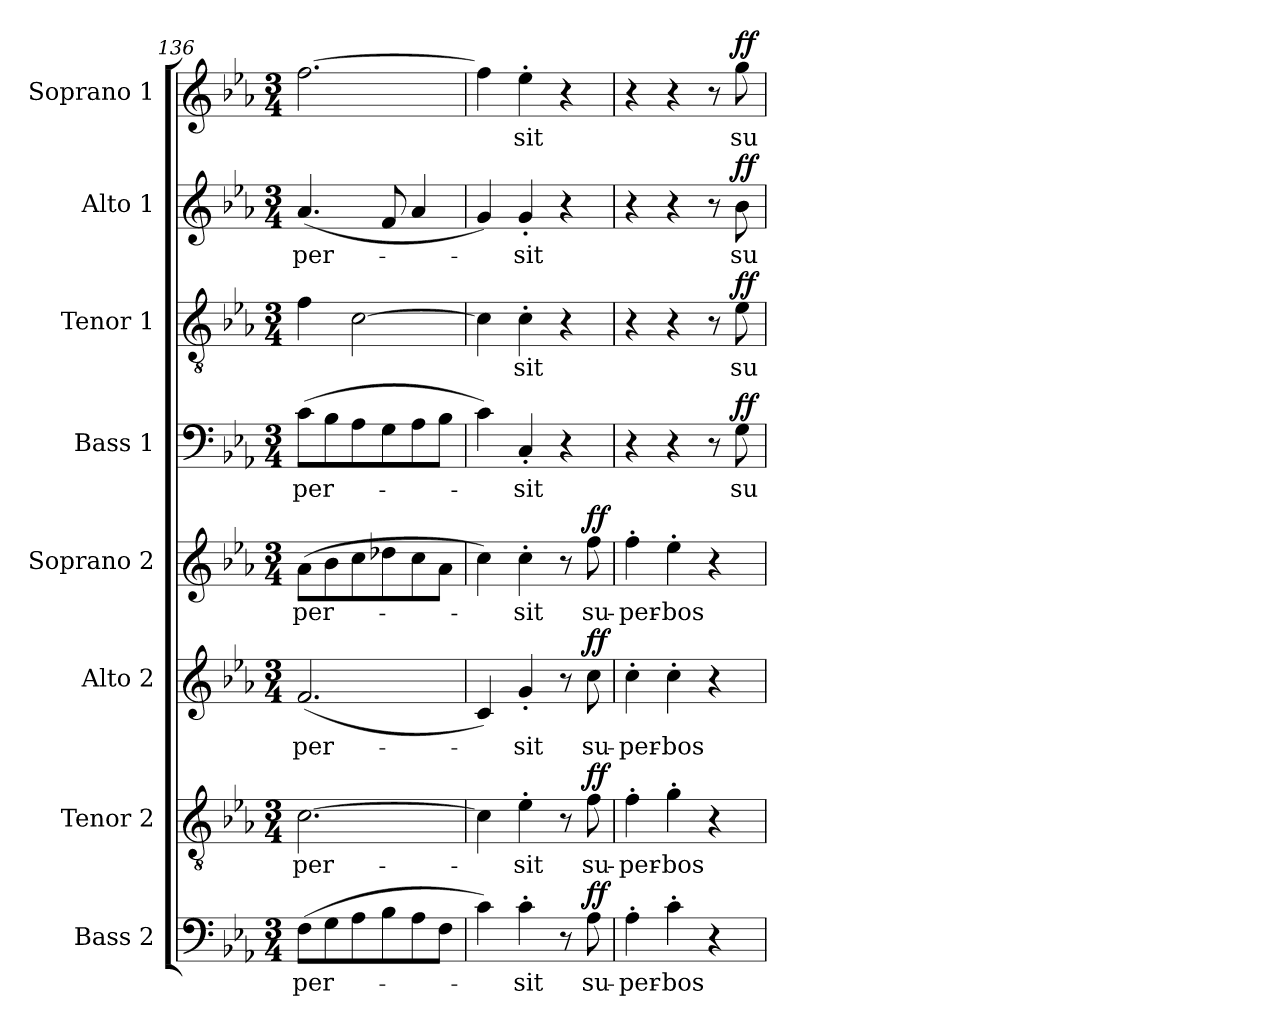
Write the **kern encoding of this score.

**kern	**text	**dynam	**kern	**text	**dynam	**kern	**text	**dynam	**kern	**text	**dynam	**kern	**text	**dynam	**kern	**text	**dynam	**kern	**text	**dynam	**kern	**text	**dynam
*part8	*part8	*part8	*part7	*part7	*part7	*part6	*part6	*part6	*part5	*part5	*part5	*part4	*part4	*part4	*part3	*part3	*part3	*part2	*part2	*part2	*part1	*part1	*part1
*staff8	*staff8	*staff8	*staff7	*staff7	*staff7	*staff6	*staff6	*staff6	*staff5	*staff5	*staff5	*staff4	*staff4	*staff4	*staff3	*staff3	*staff3	*staff2	*staff2	*staff2	*staff1	*staff1	*staff1
*I"Bass 2	*	*	*I"Tenor 2	*	*	*I"Alto 2	*	*	*I"Soprano 2	*	*	*I"Bass 1	*	*	*I"Tenor 1	*	*	*I"Alto 1	*	*	*I"Soprano 1	*	*
*I'B 2.	*	*	*I'T 2.	*	*	*I'A 2.	*	*	*I'S 2.	*	*	*I'B 1.	*	*	*I'T 1.	*	*	*I'A 1.	*	*	*I'S 1.	*	*
*clefF4	*	*	*clefGv2	*	*	*clefG2	*	*	*clefG2	*	*	*clefF4	*	*	*clefGv2	*	*	*clefG2	*	*	*clefG2	*	*
*	*	*	*ITrd7c12	*	*	*	*	*	*	*	*	*	*	*	*ITrd7c12	*	*	*	*	*	*	*	*
*k[b-e-a-]	*	*	*k[b-e-a-]	*	*	*k[b-e-a-]	*	*	*k[b-e-a-]	*	*	*k[b-e-a-]	*	*	*k[b-e-a-]	*	*	*k[b-e-a-]	*	*	*k[b-e-a-]	*	*
*E-:	*	*	*E-:	*	*	*E-:	*	*	*E-:	*	*	*E-:	*	*	*E-:	*	*	*E-:	*	*	*E-:	*	*
*M3/4	*	*	*M3/4	*	*	*M3/4	*	*	*M3/4	*	*	*M3/4	*	*	*M3/4	*	*	*M3/4	*	*	*M3/4	*	*
=136	=136	=136	=136	=136	=136	=136	=136	=136	=136	=136	=136	=136	=136	=136	=136	=136	=136	=136	=136	=136	=136	=136	=136
!	!LO:LY:b:color=#000000	!	!	!	!	!	!	!	!	!	!	!	!	!	!	!	!	!	!	!	!	!	!
!	!	!	!	!LO:LY:b:color=#000000	!	!	!	!	!	!	!	!	!	!	!	!	!	!	!	!	!	!	!
!	!	!	!	!	!	!	!LO:LY:b:color=#000000	!	!	!	!	!	!	!	!	!	!	!	!	!	!	!	!
!	!	!	!	!	!	!	!	!	!	!LO:LY:b:color=#000000	!	!	!	!	!	!	!	!	!	!	!	!	!
!	!	!	!	!	!	!	!	!	!	!	!	!	!LO:LY:b:color=#000000	!	!	!	!	!	!	!	!	!	!
!	!	!	!	!	!	!	!	!	!	!	!	!	!	!	!	!	!	!	!LO:LY:b:color=#000000	!	!	!	!
(8Fi\L	-per-	.	[2.Ci\	-per-	.	(2.fi/	-per-	.	(8a-i\L	-per-	.	(8ci\L	-per-	.	4Fi\	.	.	(4.a-i/	-per-	.	[2.ffi\	.	.
8Gi\	.	.	.	.	.	.	.	.	8b-i\	.	.	8B-i\	.	.	.	.	.	.	.	.	.	.	.
8A-i\	.	.	.	.	.	.	.	.	8cci\	.	.	8A-i\	.	.	[2Ci\	.	.	.	.	.	.	.	.
8B-i\	.	.	.	.	.	.	.	.	8dd-Xi\	.	.	8Gi\	.	.	.	.	.	8fi/	.	.	.	.	.
8A-i\	.	.	.	.	.	.	.	.	8cci\	.	.	8A-i\	.	.	.	.	.	4a-i/	.	.	.	.	.
8Fi\J	.	.	.	.	.	.	.	.	8a-i\J	.	.	8B-i\J	.	.	.	.	.	.	.	.	.	.	.
=137	=137	=137	=137	=137	=137	=137	=137	=137	=137	=137	=137	=137	=137	=137	=137	=137	=137	=137	=137	=137	=137	=137	=137
4ci\)	.	.	4Ci\]	.	.	4ci/)	.	.	4cci\)	.	.	4ci\)	.	.	4Ci\]	.	.	4gi/)	.	.	4ffi\]	.	.
!	!LO:LY:b:color=#000000	!	!	!	!	!	!	!	!	!	!	!	!	!	!	!	!	!	!	!	!	!	!
!	!	!	!	!LO:LY:b:color=#000000	!	!	!	!	!	!	!	!	!	!	!	!	!	!	!	!	!	!	!
!	!	!	!	!	!	!	!LO:LY:b:color=#000000	!	!	!	!	!	!	!	!	!	!	!	!	!	!	!	!
!	!	!	!	!	!	!	!	!	!	!LO:LY:b:color=#000000	!	!	!	!	!	!	!	!	!	!	!	!	!
!	!	!	!	!	!	!	!	!	!	!	!	!	!LO:LY:b:color=#000000	!	!	!	!	!	!	!	!	!	!
!	!	!	!	!	!	!	!	!	!	!	!	!	!	!	!	!LO:LY:b:color=#000000	!	!	!	!	!	!	!
!	!	!	!	!	!	!	!	!	!	!	!	!	!	!	!	!	!	!	!LO:LY:b:color=#000000	!	!	!	!
!	!	!	!	!	!	!	!	!	!	!	!	!	!	!	!	!	!	!	!	!	!	!LO:LY:b:color=#000000	!
4c'i\	-sit	.	4E-'i\	-sit	.	4g'i/	-sit	.	4cc'i\	-sit	.	4C'i/	-sit	.	4C'i\	-sit	.	4g'i/	-sit	.	4ee-'i\	-sit	.
8r	.	.	8r	.	.	8r	.	.	8r	.	.	4r	.	.	4r	.	.	4r	.	.	4r	.	.
!	!LO:LY:b:color=#000000	!	!	!	!	!	!	!	!	!	!	!	!	!	!	!	!	!	!	!	!	!	!
!	!	!	!	!LO:LY:b:color=#000000	!	!	!	!	!	!	!	!	!	!	!	!	!	!	!	!	!	!	!
!	!	!	!	!	!	!	!LO:LY:b:color=#000000	!	!	!	!	!	!	!	!	!	!	!	!	!	!	!	!
!	!	!	!	!	!	!	!	!	!	!LO:LY:b:color=#000000	!	!	!	!	!	!	!	!	!	!	!	!	!
8A-i\	su-	ff	8Fi\	su-	ff	8cci\	su-	ff	8ffi\	su-	ff	.	.	.	.	.	.	.	.	.	.	.	.
=138	=138	=138	=138	=138	=138	=138	=138	=138	=138	=138	=138	=138	=138	=138	=138	=138	=138	=138	=138	=138	=138	=138	=138
!	!LO:LY:b:color=#000000	!	!	!	!	!	!	!	!	!	!	!	!	!	!	!	!	!	!	!	!	!	!
!	!	!	!	!LO:LY:b:color=#000000	!	!	!	!	!	!	!	!	!	!	!	!	!	!	!	!	!	!	!
!	!	!	!	!	!	!	!LO:LY:b:color=#000000	!	!	!	!	!	!	!	!	!	!	!	!	!	!	!	!
!	!	!	!	!	!	!	!	!	!	!LO:LY:b:color=#000000	!	!	!	!	!	!	!	!	!	!	!	!	!
4A-'i\	-per-	.	4F'i\	-per-	.	4cc'i\	-per-	.	4ff'i\	-per-	.	4r	.	.	4r	.	.	4r	.	.	4r	.	.
!	!LO:LY:b:color=#000000	!	!	!	!	!	!	!	!	!	!	!	!	!	!	!	!	!	!	!	!	!	!
!	!	!	!	!LO:LY:b:color=#000000	!	!	!	!	!	!	!	!	!	!	!	!	!	!	!	!	!	!	!
!	!	!	!	!	!	!	!LO:LY:b:color=#000000	!	!	!	!	!	!	!	!	!	!	!	!	!	!	!	!
!	!	!	!	!	!	!	!	!	!	!LO:LY:b:color=#000000	!	!	!	!	!	!	!	!	!	!	!	!	!
4c'i\	-bos	.	4G'i\	-bos	.	4cc'i\	-bos	.	4ee-'i\	-bos	.	4r	.	.	4r	.	.	4r	.	.	4r	.	.
4r	.	.	4r	.	.	4r	.	.	4r	.	.	8r	.	.	8r	.	.	8r	.	.	8r	.	.
!	!	!	!	!	!	!	!	!	!	!	!	!	!LO:LY:b:color=#000000	!	!	!	!	!	!	!	!	!	!
!	!	!	!	!	!	!	!	!	!	!	!	!	!	!	!	!LO:LY:b:color=#000000	!	!	!	!	!	!	!
!	!	!	!	!	!	!	!	!	!	!	!	!	!	!	!	!	!	!	!LO:LY:b:color=#000000	!	!	!	!
!	!	!	!	!	!	!	!	!	!	!	!	!	!	!	!	!	!	!	!	!	!	!LO:LY:b:color=#000000	!
.	.	.	.	.	.	.	.	.	.	.	.	8Gi\	su-	ff	8E-i\	su-	ff	8b-i\	su-	ff	8ggi\	su-	ff
=	=	=	=	=	=	=	=	=	=	=	=	=	=	=	=	=	=	=	=	=	=	=	=
*-	*-	*-	*-	*-	*-	*-	*-	*-	*-	*-	*-	*-	*-	*-	*-	*-	*-	*-	*-	*-	*-	*-	*-
